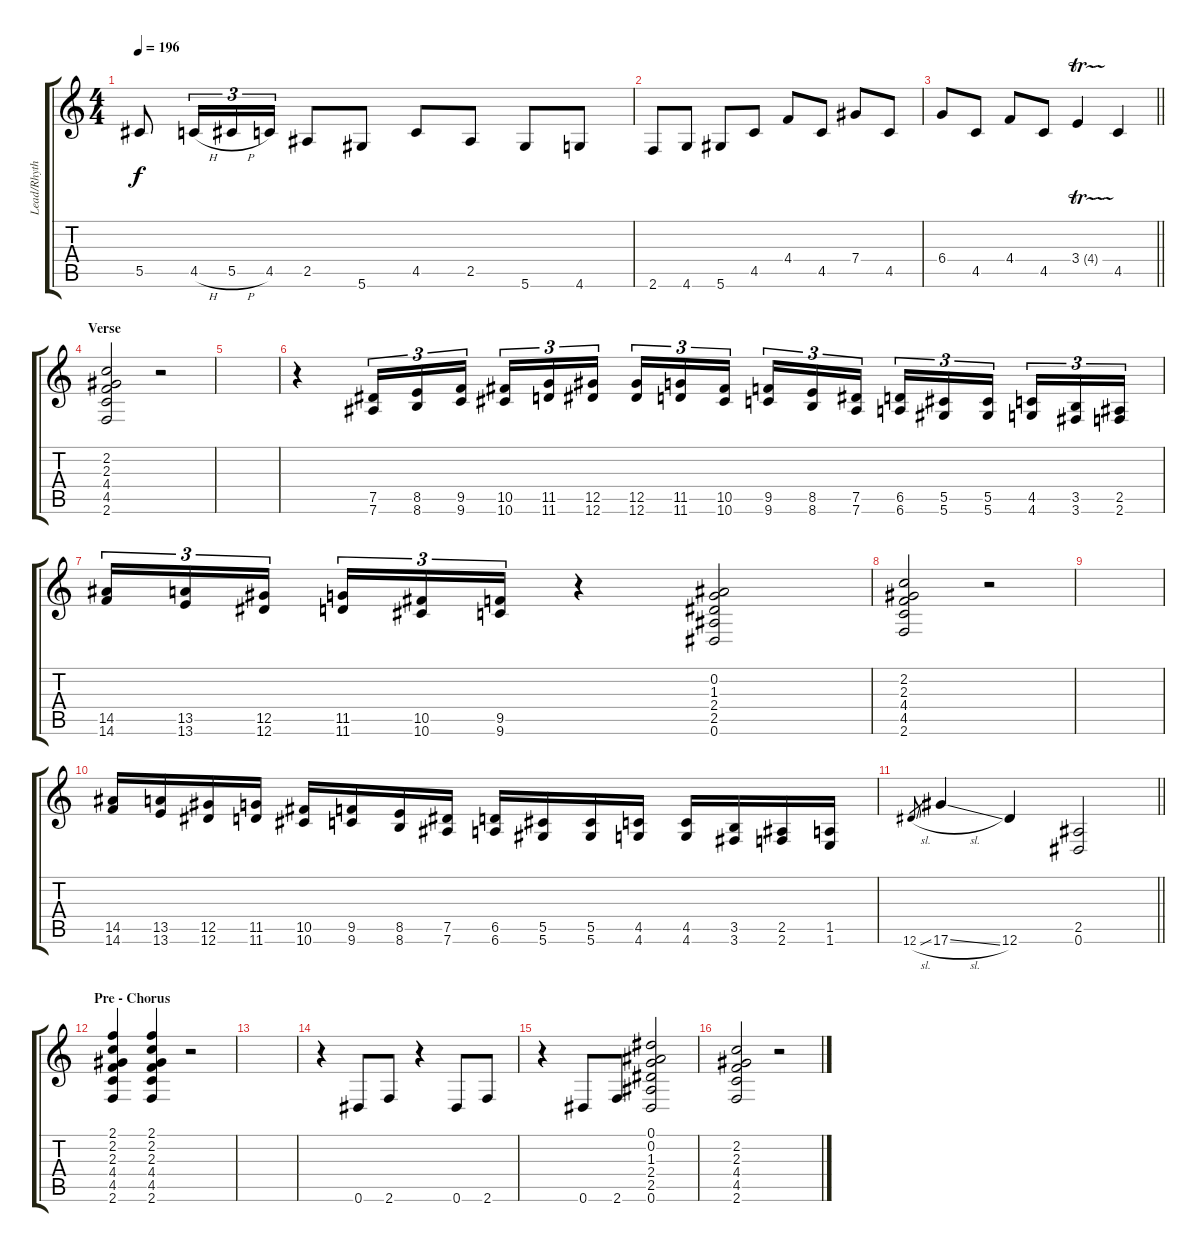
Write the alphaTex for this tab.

\track ("Lead/Rhythm Guitar" "Lead/Rhyth") {instrument distortionguitar}
\staff {score tabs}
\tuning (Eb4 Bb3 Gb3 Db3 Ab2 Eb2) {hide}
\ts (4 4)
\tempo 196
\clef g2
\ks c
5.5{t}.8{dy f} 4.5{h}.16{tu (3 2)} 5.5{h}.16{tu (3 2)} 4.5.16{tu (3 2)} 2.5.8 5.6.8 4.5.8 2.5.8 5.6.8 4.6.8 |
2.6.8 4.6.8 5.6.8 4.5.8 4.4.8 4.5.8 7.4.8 4.5.8 |
\barLineRight lightlight
6.4.8 4.5.8 4.4.8 4.5.8 3.4{tr (4 16)}.4 4.5.4 |
\section ("" "Verse")
(2.2 2.3 4.4 4.5 2.6).2 r.2 |
|
r.4 (7.5 7.6).16{tu (3 2) instrument guitarfretnoise} (8.5 8.6).16{tu (3 2)} (9.5 9.6).16{tu (3 2) beam splitsecondary} (10.5 10.6).16{tu (3 2)} (11.5 11.6).16{tu (3 2)} (12.5 12.6).16{tu (3 2)} (12.5 12.6).16{tu (3 2)} (11.5 11.6).16{tu (3 2)} (10.5 10.6).16{tu (3 2) beam splitsecondary} (9.5 9.6).16{tu (3 2)} (8.5 8.6).16{tu (3 2)} (7.5 7.6).16{tu (3 2)} (6.5 6.6).16{tu (3 2)} (5.5 5.6).16{tu (3 2)} (5.5 5.6).16{tu (3 2) beam splitsecondary} (4.5 4.6).16{tu (3 2)} (3.5 3.6).16{tu (3 2)} (2.5 2.6).16{tu (3 2)} |
(14.5 14.6).16{tu (3 2)} (13.5 13.6).16{tu (3 2)} (12.5 12.6).16{tu (3 2) beam splitsecondary} (11.5 11.6).16{tu (3 2)} (10.5 10.6).16{tu (3 2)} (9.5 9.6).16{tu (3 2)} r.4{instrument distortionguitar} (0.2 1.3 2.4 2.5 0.6).2 |
(2.2 2.3 4.4 4.5 2.6).2 r.2 |
|
(14.5 14.6).16{instrument guitarfretnoise} (13.5 13.6).16 (12.5 12.6).16 (11.5 11.6).16 (10.5 10.6).16 (9.5 9.6).16 (8.5 8.6).16 (7.5 7.6).16 (6.5 6.6).16 (5.5 5.6).16 (5.5 5.6).16 (4.5 4.6).16 (4.5 4.6).16 (3.5 3.6).16 (2.5 2.6).16 (1.5 1.6).16{instrument distortionguitar} |
\barLineRight lightlight
12.6{sl}.8{gr} 17.6{sl}.4 12.6.4 (2.5 0.6).2 |
\section ("" "Pre - Chorus")
(2.1 2.2 2.3 4.4 4.5 2.6).4 (2.1 2.2 2.3 4.4 4.5 2.6).4 r.2 |
|
r.4 0.6.8 2.6.8 r.4 0.6.8 2.6.8 |
r.4 0.6.8 2.6.8 (0.1 0.2 1.3 2.4 2.5 0.6).2 |
(2.2 2.3 4.4 4.5 2.6).2 r.2
